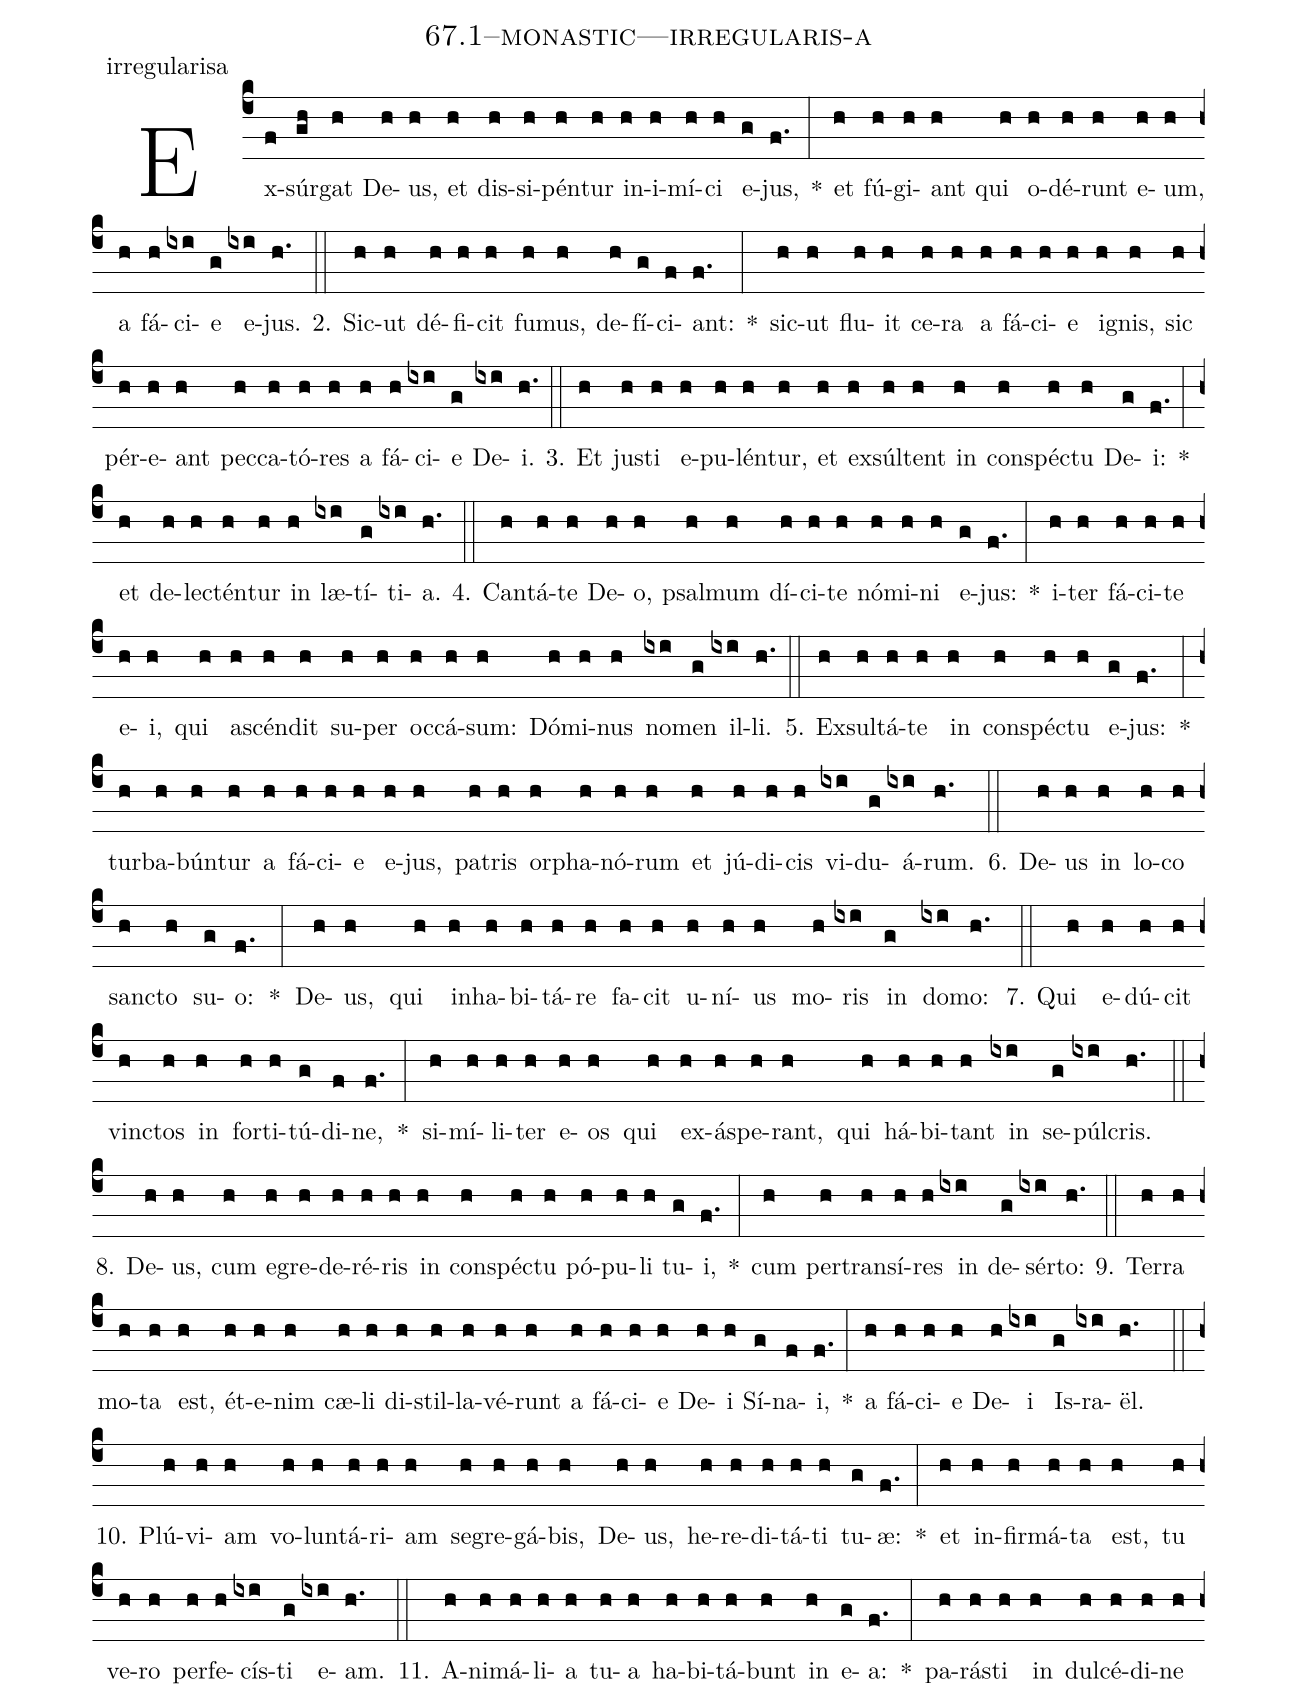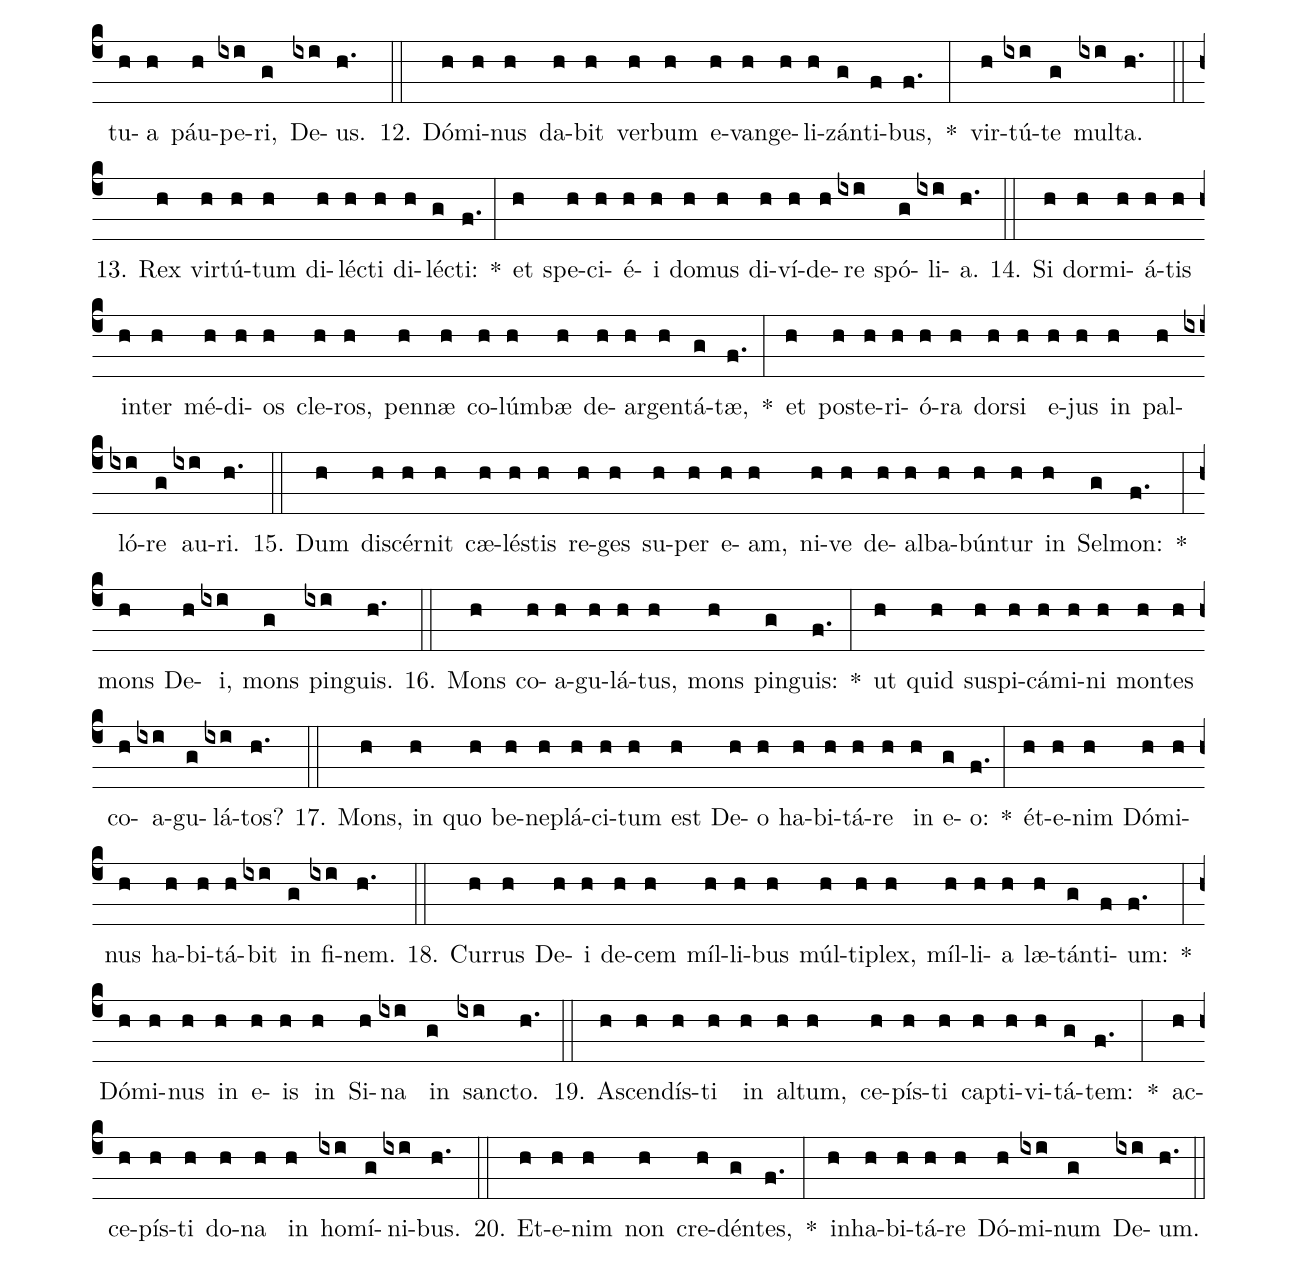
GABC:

name: 67.1--monastic---irregularis-a;
annotation: irregularisa;
%%
(c4)Ex(f)súr(gh)gat(h) De(h)us,(h) et(h) dis(h)si(h)pén(h)tur(h) in(h)i(h)mí(h)ci(h) e(g)jus,(f.) *(:) et(h) fú(h)gi(h)ant(h) qui(h) o(h)dé(h)runt(h) e(h)um,(h) a(h) fá(h)ci(ixi)e(g) e(ixi)jus.(h.) (::)
2. Sic(h)ut(h) dé(h)fi(h)cit(h) fu(h)mus,(h) de(h)fí(g)ci(f)ant:(f.) *(:) sic(h)ut(h) flu(h)it(h) ce(h)ra(h) a(h) fá(h)ci(h)e(h) i(h)gnis,(h) sic(h) pér(h)e(h)ant(h) pec(h)ca(h)tó(h)res(h) a(h) fá(h)ci(ixi)e(g) De(ixi)i.(h.) (::)
3. Et(h) jus(h)ti(h) e(h)pu(h)lén(h)tur,(h) et(h) ex(h)súl(h)tent(h) in(h) con(h)spéc(h)tu(h) De(g)i:(f.) *(:) et(h) de(h)lec(h)tén(h)tur(h) in(h) læ(ixi)tí(g)ti(ixi)a.(h.) (::)
4. Can(h)tá(h)te(h) De(h)o,(h) psal(h)mum(h) dí(h)ci(h)te(h) nó(h)mi(h)ni(h) e(g)jus:(f.) *(:) i(h)ter(h) fá(h)ci(h)te(h) e(h)i,(h) qui(h) a(h)scén(h)dit(h) su(h)per(h) oc(h)cá(h)sum:(h) Dó(h)mi(h)nus(h) no(ixi)men(g) il(ixi)li.(h.) (::)
5. Ex(h)sul(h)tá(h)te(h) in(h) con(h)spéc(h)tu(h) e(g)jus:(f.) *(:) tur(h)ba(h)bún(h)tur(h) a(h) fá(h)ci(h)e(h) e(h)jus,(h) pa(h)tris(h) or(h)pha(h)nó(h)rum(h) et(h) jú(h)di(h)cis(h) vi(ixi)du(g)á(ixi)rum.(h.) (::)
6. De(h)us(h) in(h) lo(h)co(h) sanc(h)to(h) su(g)o:(f.) *(:) De(h)us,(h) qui(h) in(h)ha(h)bi(h)tá(h)re(h) fa(h)cit(h) u(h)ní(h)us(h) mo(h)ris(ixi) in(g) do(ixi)mo:(h.) (::)
7. Qui(h) e(h)dú(h)cit(h) vinc(h)tos(h) in(h) for(h)ti(h)tú(g)di(f)ne,(f.) *(:) si(h)mí(h)li(h)ter(h) e(h)os(h) qui(h) ex(h)ás(h)pe(h)rant,(h) qui(h) há(h)bi(h)tant(h) in(ixi) se(g)púl(ixi)cris.(h.) (::)
8. De(h)us,(h) cum(h) e(h)gre(h)de(h)ré(h)ris(h) in(h) con(h)spéc(h)tu(h) pó(h)pu(h)li(h) tu(g)i,(f.) *(:) cum(h) per(h)trans(h)í(h)res(h) in(ixi) de(g)sér(ixi)to:(h.) (::)
9. Ter(h)ra(h) mo(h)ta(h) est,(h) ét(h)e(h)nim(h) cæ(h)li(h) di(h)stil(h)la(h)vé(h)runt(h) a(h) fá(h)ci(h)e(h) De(h)i(h) Sí(g)na(f)i,(f.) *(:) a(h) fá(h)ci(h)e(h) De(h)i(ixi) Is(g)ra(ixi)ël.(h.) (::)
10. Plú(h)vi(h)am(h) vo(h)lun(h)tá(h)ri(h)am(h) se(h)gre(h)gá(h)bis,(h) De(h)us,(h) he(h)re(h)di(h)tá(h)ti(h) tu(g)æ:(f.) *(:) et(h) in(h)fir(h)má(h)ta(h) est,(h) tu(h) ve(h)ro(h) per(h)fe(h)cís(ixi)ti(g) e(ixi)am.(h.) (::)
11. A(h)ni(h)má(h)li(h)a(h) tu(h)a(h) ha(h)bi(h)tá(h)bunt(h) in(h) e(g)a:(f.) *(:) pa(h)rás(h)ti(h) in(h) dul(h)cé(h)di(h)ne(h) tu(h)a(h) páu(h)pe(ixi)ri,(g) De(ixi)us.(h.) (::)
12. Dó(h)mi(h)nus(h) da(h)bit(h) ver(h)bum(h) e(h)van(h)ge(h)li(h)zán(g)ti(f)bus,(f.) *(:) vir(h)tú(ixi)te(g) mul(ixi)ta.(h.) (::)
13. Rex(h) vir(h)tú(h)tum(h) di(h)léc(h)ti(h) di(h)léc(g)ti:(f.) *(:) et(h) spe(h)ci(h)é(h)i(h) do(h)mus(h) di(h)ví(h)de(h)re(ixi) spó(g)li(ixi)a.(h.) (::)
14. Si(h) dor(h)mi(h)á(h)tis(h) in(h)ter(h) mé(h)di(h)os(h) cle(h)ros,(h) pen(h)næ(h) co(h)lúm(h)bæ(h) de(h)ar(h)gen(h)tá(g)tæ,(f.) *(:) et(h) post(h)e(h)ri(h)ó(h)ra(h) dor(h)si(h) e(h)jus(h) in(h) pal(h)ló(ixi)re(g) au(ixi)ri.(h.) (::)
15. Dum(h) di(h)scér(h)nit(h) cæ(h)lés(h)tis(h) re(h)ges(h) su(h)per(h) e(h)am,(h) ni(h)ve(h) de(h)al(h)ba(h)bún(h)tur(h) in(h) Sel(g)mon:(f.) *(:) mons(h) De(h)i,(ixi) mons(g) pin(ixi)guis.(h.) (::)
16. Mons(h) co(h)a(h)gu(h)lá(h)tus,(h) mons(h) pin(g)guis:(f.) *(:) ut(h) quid(h) su(h)spi(h)cá(h)mi(h)ni(h) mon(h)tes(h) co(h)a(ixi)gu(g)lá(ixi)tos?(h.) (::)
17. Mons,(h) in(h) quo(h) be(h)ne(h)plá(h)ci(h)tum(h) est(h) De(h)o(h) ha(h)bi(h)tá(h)re(h) in(h) e(g)o:(f.) *(:) ét(h)e(h)nim(h) Dó(h)mi(h)nus(h) ha(h)bi(h)tá(h)bit(ixi) in(g) fi(ixi)nem.(h.) (::)
18. Cur(h)rus(h) De(h)i(h) de(h)cem(h) míl(h)li(h)bus(h) múl(h)ti(h)plex,(h) míl(h)li(h)a(h) læ(h)tán(g)ti(f)um:(f.) *(:) Dó(h)mi(h)nus(h) in(h) e(h)is(h) in(h) Si(h)na(ixi) in(g) sanc(ixi)to.(h.) (::)
19. A(h)scen(h)dís(h)ti(h) in(h) al(h)tum,(h) ce(h)pís(h)ti(h) cap(h)ti(h)vi(h)tá(g)tem:(f.) *(:) ac(h)ce(h)pís(h)ti(h) do(h)na(h) in(h) ho(ixi)mí(g)ni(ixi)bus.(h.) (::)
20. Et(h)e(h)nim(h) non(h) cre(h)dén(g)tes,(f.) *(:) in(h)ha(h)bi(h)tá(h)re(h) Dó(h)mi(ixi)num(g) De(ixi)um.(h.) (::)
